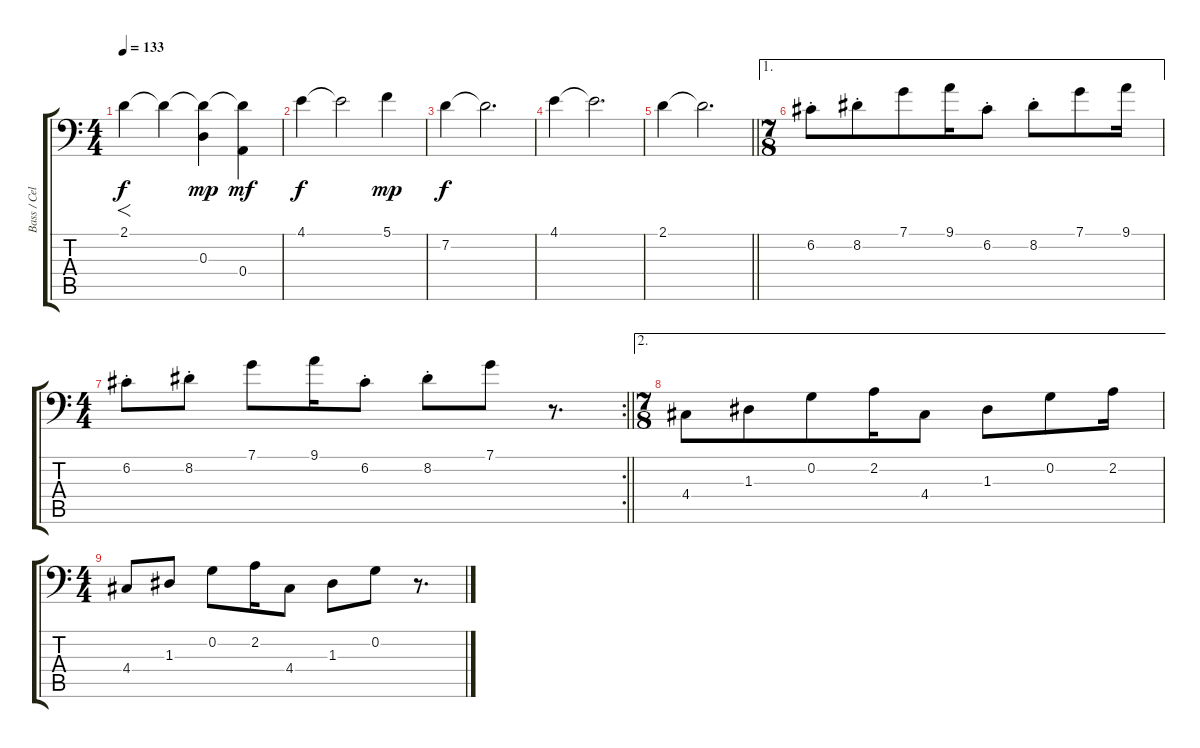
\track ("Bass / Cello" "Bass / Cel") {instrument electricbassfinger}
\staff {score tabs}
\tuning (C3 G2 D2 A1 E1 B0) {hide}
\ts (4 4)
\tempo 133
\clef f4
\ks c
2.1.4{f dy f} 2.1{t}.4 (2.1{t} 0.3).4{dy mp} (2.1{t} 0.4).4{dy mf} |
4.1.4{dy f} 4.1{t}.2 5.1.4{dy mp} |
7.2.4{dy f} 7.2{t}.2{d} |
4.1.4 4.1{t}.2{d} |
\barLineRight lightlight
2.1.4 2.1{t}.2{d} |
\ae 1
\ts (7 8)
\section ("" "")
6.2{st}.8{instrument electricbassfinger} 8.2{st}.8 7.1.8 9.1.16 6.2{st}.8 8.2{st}.8 7.1.8 9.1.16 |
\rc 2
\ts (4 4)
\barLineRight lightlight
6.2{st}.8 8.2{st}.8 7.1.8 9.1.16 6.2{st}.8 8.2{st}.8 7.1.8 r.8{d} |
\ae 2
\ts (7 8)
\section ("" "")
4.4.8{instrument electricbassfinger} 1.3.8 0.2.8 2.2.16 4.4.8 1.3.8 0.2.8 2.2.16 |
\ts (4 4)
4.4.8 1.3.8 0.2.8 2.2.16 4.4.8 1.3.8 0.2.8 r.8{d}
